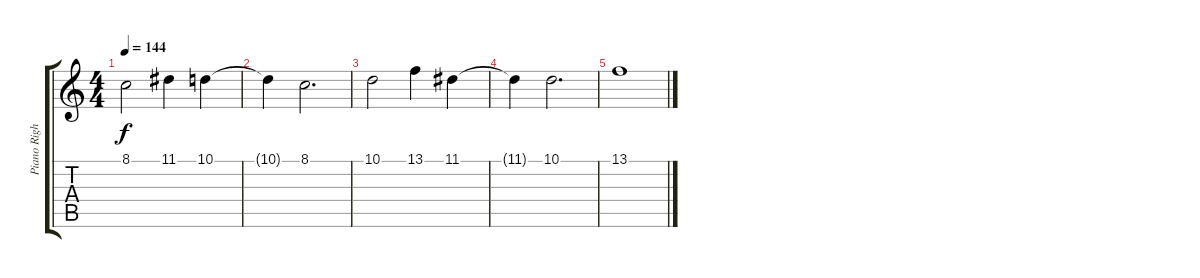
\track ("Piano Right Hand" "Piano Righ") {instrument vibraphone}
\staff {score tabs}
\tuning (E4 B3 G3 D3 A2 E2) {hide}
\ts (4 4)
\tempo 144
\clef g2
\ks c
8.1.2{dy f} 11.1.4 10.1.4 |
10.1{t}.4 8.1.2{d} |
10.1.2 13.1.4 11.1.4 |
11.1{t}.4 10.1.2{d} |
13.1.1
